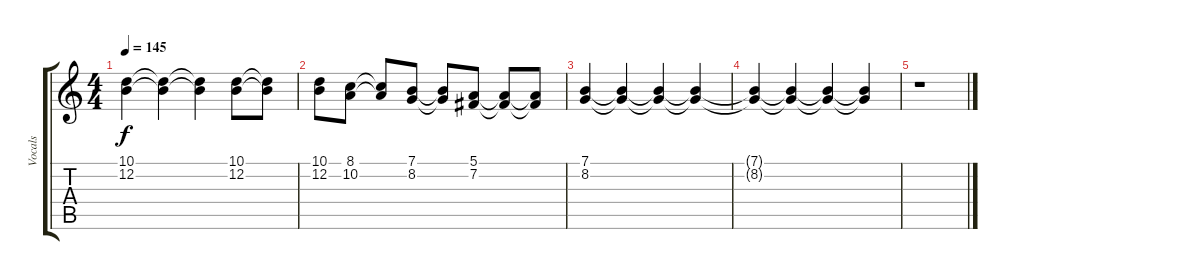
\track ("Vocals" "Vocals") {instrument violin}
\staff {score tabs}
\tuning (E4 B3 G3 D3 A2 E2) {hide}
\ts (4 4)
\tempo 145
\clef g2
\ks c
(10.1 12.2).4{dy f} (10.1{t} 12.2{t}).4 (10.1{t} 12.2{t}).4 (10.1 12.2).8 (10.1{t} 12.2{t}).8 |
(10.1 12.2).8 (8.1 10.2).8 (8.1{t} 10.2{t}).8 (7.1 8.2).8 (7.1{t} 8.2{t}).8 (5.1 7.2).8 (5.1{t} 7.2{t}).8 (5.1{t} 7.2{t}).8 |
(7.1 8.2).4 (7.1{t} 8.2{t}).4 (7.1{t} 8.2{t}).4 (7.1{t} 8.2{t}).4 |
(7.1{t} 8.2{t}).4 (7.1{t} 8.2{t}).4 (7.1{t} 8.2{t}).4 (7.1{t} 8.2{t}).4 |
r.1
